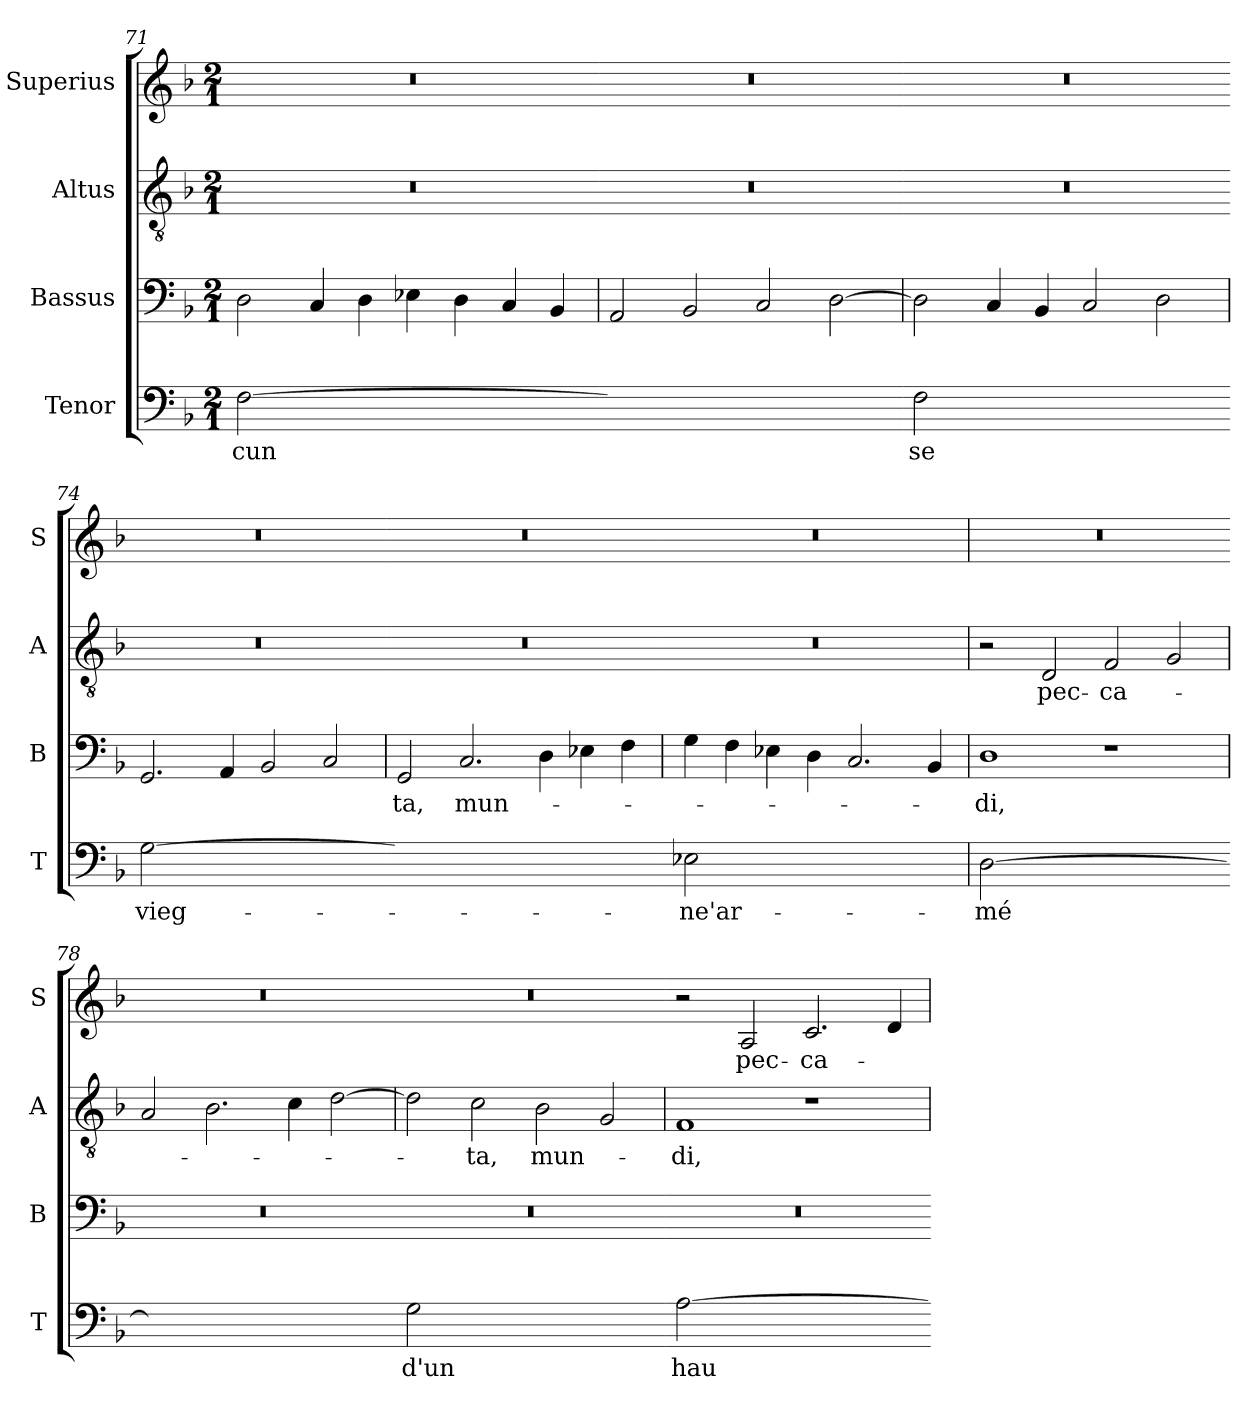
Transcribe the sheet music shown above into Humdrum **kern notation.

**kern	**text	**kern	**text	**kern	**text	**kern	**text
*part4	*part4	*part3	*part3	*part2	*part2	*part1	*part1
*staff4	*staff4	*staff3	*staff3	*staff2	*staff2	*staff1	*staff1
*I"Tenor	*	*I"Bassus	*	*I"Altus	*	*I"Superius	*
*I'T	*	*I'B	*	*I'A	*	*I'S	*
*clefF4	*	*clefF4	*	*clefGv2	*	*clefG2	*
*k[b-]	*	*k[b-]	*	*k[b-]	*	*k[b-]	*
*M2/1	*	*M2/1	*	*M2/1	*	*M2/1	*
=71	=71	=71	=71	=71	=71	=71	=71
!LO:N:vis=2	!	!	!	!	!	!	!
[0F	-cun	2D\	.	0r	.	0r	.
.	.	4C/	.	.	.	.	.
.	.	4D\	.	.	.	.	.
.	.	4E-X\	.	.	.	.	.
.	.	4D\	.	.	.	.	.
.	.	4C/	.	.	.	.	.
.	.	4BB-/	.	.	.	.	.
=72-	=72	=72	=72	=72	=72	=72	=72
!LO:N:vis=2	!	!	!	!	!	!	!
0Fyy]	.	2AA/	.	0r	.	0r	.
.	.	2BB-/	.	.	.	.	.
.	.	2C/	.	.	.	.	.
.	.	[2D\	.	.	.	.	.
=73-	=73	=73	=73	=73	=73	=73	=73
!LO:N:vis=2	!	!	!	!	!	!	!
0F	se	2D\]	.	0r	.	0r	.
.	.	4C/	.	.	.	.	.
.	.	4BB-/	.	.	.	.	.
.	.	2C/	.	.	.	.	.
.	.	2D\	.	.	.	.	.
=74-	=74	=74	=74	=74	=74	=74	=74
!LO:N:vis=2	!	!	!	!	!	!	!
[0G	vieg-	2.GG/	.	0r	.	0r	.
.	.	4AA/	.	.	.	.	.
.	.	2BB-/	.	.	.	.	.
.	.	2C/	.	.	.	.	.
=75-	=75	=75	=75	=75	=75	=75	=75
!LO:N:vis=2	!	!	!	!	!	!	!
0Gyy]	.	2GG/	-ta,	0r	.	0r	.
.	.	2.C/	mun-	.	.	.	.
.	.	4D\	.	.	.	.	.
.	.	4E-X\	.	.	.	.	.
.	.	4F\	.	.	.	.	.
=76-	=76	=76	=76	=76	=76	=76	=76
!LO:N:vis=2	!	!	!	!	!	!	!
0E-X	-ne'ar-	4G\	.	0r	.	0r	.
.	.	4F\	.	.	.	.	.
.	.	4E-X\	.	.	.	.	.
.	.	4D\	.	.	.	.	.
.	.	2.C/	.	.	.	.	.
.	.	4BB-/	.	.	.	.	.
=77	=77	=77	=77	=77	=77	=77	=77
!LO:N:vis=2	!	!	!	!	!	!	!
[0D	-mé	1D	-di,	2r	.	0r	.
.	.	.	.	2D/	pec-	.	.
.	.	1r	.	2F/	-ca-	.	.
.	.	.	.	2G/	.	.	.
=78-	=78	=78	=78	=78	=78	=78	=78
!LO:N:vis=2	!	!	!	!	!	!	!
0Dyy]	.	0r	.	2A/	.	0r	.
.	.	.	.	2.B-\	.	.	.
.	.	.	.	4c\	.	.	.
.	.	.	.	[2d\	.	.	.
=79-	=79	=79	=79	=79	=79	=79	=79
!LO:N:vis=2	!	!	!	!	!	!	!
0G	d'un	0r	.	2d\]	.	0r	.
.	.	.	.	2c\	-ta,	.	.
.	.	.	.	2B-\	mun-	.	.
.	.	.	.	2G/	.	.	.
=80-	=80	=80	=80	=80	=80	=80	=80
!LO:N:vis=2	!	!	!	!	!	!	!
[0A	hau-	0r	.	1F	-di,	2r	.
.	.	.	.	.	.	2A/	pec-
.	.	.	.	1r	.	2.c/	-ca-
.	.	.	.	.	.	4d/	.
=-	=	=	=	=	=	=	=
*-	*-	*-	*-	*-	*-	*-	*-
